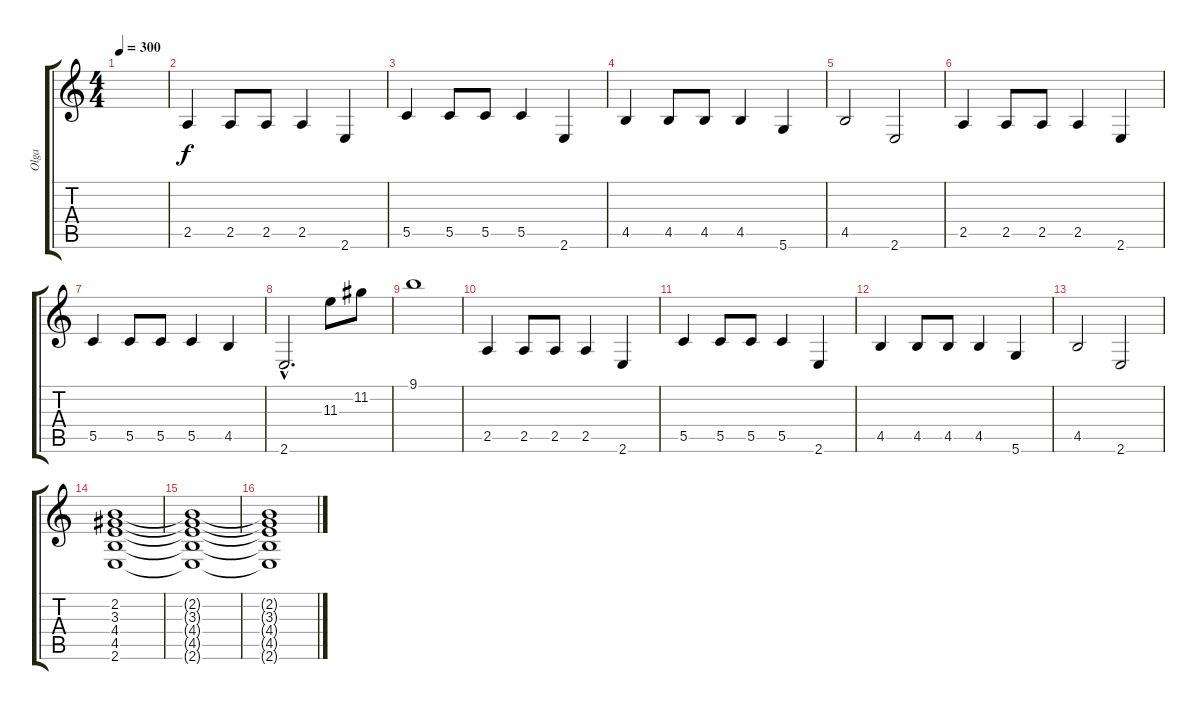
\track ("Olga" "Olga") {instrument overdrivenguitar}
\staff {score tabs}
\tuning (D4 A3 F3 C3 G2 D2) {hide}
\ts (4 4)
\tempo 300
\clef g2
\ks c
|
2.5.4 2.5.8 2.5.8 2.5.4 2.6.4 |
5.5.4 5.5.8 5.5.8 5.5.4 2.6.4 |
4.5.4 4.5.8 4.5.8 4.5.4 5.6.4 |
4.5.2 2.6.2 |
2.5.4 2.5.8 2.5.8 2.5.4 2.6.4 |
5.5.4 5.5.8 5.5.8 5.5.4 4.5.4 |
2.6{hac}.2{d} 11.3.8 11.2.8 |
9.1.1 |
2.5.4 2.5.8 2.5.8 2.5.4 2.6.4 |
5.5.4 5.5.8 5.5.8 5.5.4 2.6.4 |
4.5.4 4.5.8 4.5.8 4.5.4 5.6.4 |
4.5.2 2.6.2 |
(2.2 3.3 4.4 4.5 2.6).1 |
(2.2{t} 3.3{t} 4.4{t} 4.5{t} 2.6{t}).1 |
(2.2{t} 3.3{t} 4.4{t} 4.5{t} 2.6{t}).1
